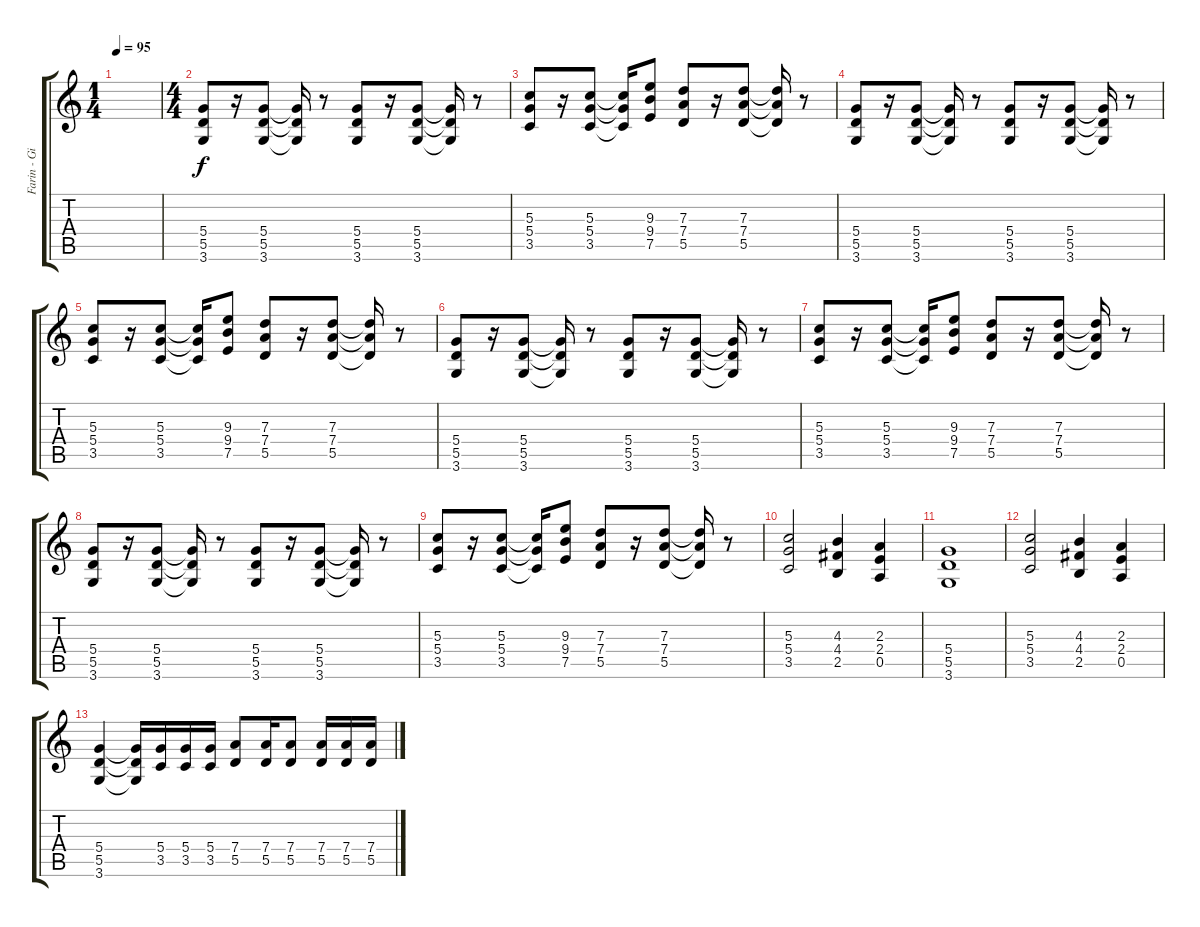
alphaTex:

\track ("Farin - Gitarre (Verzerrt) 2" "Farin - Gi") {instrument overdrivenguitar}
\staff {score tabs}
\tuning (E4 B3 G3 D3 A2 E2) {hide}
\ts (1 4)
\tempo 95
\clef g2
\ks c
|
\ts (4 4)
(5.4 5.5 3.6).8 r.16 (5.4 5.5 3.6).8 (5.4{t} 5.5{t} 3.6{t}).16 r.8 (5.4 5.5 3.6).8 r.16 (5.4 5.5 3.6).8 (5.4{t} 5.5{t} 3.6{t}).16 r.8 |
(5.3 5.4 3.5).8 r.16 (5.3 5.4 3.5).8 (5.3{t} 5.4{t} 3.5{t}).16 (9.3 9.4 7.5).8 (7.3 7.4 5.5).8 r.16 (7.3 7.4 5.5).8 (7.3{t} 7.4{t} 5.5{t}).16 r.8 |
(5.4 5.5 3.6).8 r.16 (5.4 5.5 3.6).8 (5.4{t} 5.5{t} 3.6{t}).16 r.8 (5.4 5.5 3.6).8 r.16 (5.4 5.5 3.6).8 (5.4{t} 5.5{t} 3.6{t}).16 r.8 |
(5.3 5.4 3.5).8 r.16 (5.3 5.4 3.5).8 (5.3{t} 5.4{t} 3.5{t}).16 (9.3 9.4 7.5).8 (7.3 7.4 5.5).8 r.16 (7.3 7.4 5.5).8 (7.3{t} 7.4{t} 5.5{t}).16 r.8 |
(5.4 5.5 3.6).8 r.16 (5.4 5.5 3.6).8 (5.4{t} 5.5{t} 3.6{t}).16 r.8 (5.4 5.5 3.6).8 r.16 (5.4 5.5 3.6).8 (5.4{t} 5.5{t} 3.6{t}).16 r.8 |
(5.3 5.4 3.5).8 r.16 (5.3 5.4 3.5).8 (5.3{t} 5.4{t} 3.5{t}).16 (9.3 9.4 7.5).8 (7.3 7.4 5.5).8 r.16 (7.3 7.4 5.5).8 (7.3{t} 7.4{t} 5.5{t}).16 r.8 |
(5.4 5.5 3.6).8 r.16 (5.4 5.5 3.6).8 (5.4{t} 5.5{t} 3.6{t}).16 r.8 (5.4 5.5 3.6).8 r.16 (5.4 5.5 3.6).8 (5.4{t} 5.5{t} 3.6{t}).16 r.8 |
(5.3 5.4 3.5).8 r.16 (5.3 5.4 3.5).8 (5.3{t} 5.4{t} 3.5{t}).16 (9.3 9.4 7.5).8 (7.3 7.4 5.5).8 r.16 (7.3 7.4 5.5).8 (7.3{t} 7.4{t} 5.5{t}).16 r.8 |
(5.3 5.4 3.5).2 (4.3 4.4 2.5).4 (2.3 2.4 0.5).4 |
(5.4 5.5 3.6).1 |
(5.3 5.4 3.5).2 (4.3 4.4 2.5).4 (2.3 2.4 0.5).4 |
(5.4 5.5 3.6).4 (5.4{t} 5.5{t} 3.6{t}).16 (5.4 3.5).16 (5.4 3.5).16 (5.4 3.5).16 (7.4 5.5).8 (7.4 5.5).16 (7.4 5.5).8 (7.4 5.5).16 (7.4 5.5).16 (7.4 5.5).16
